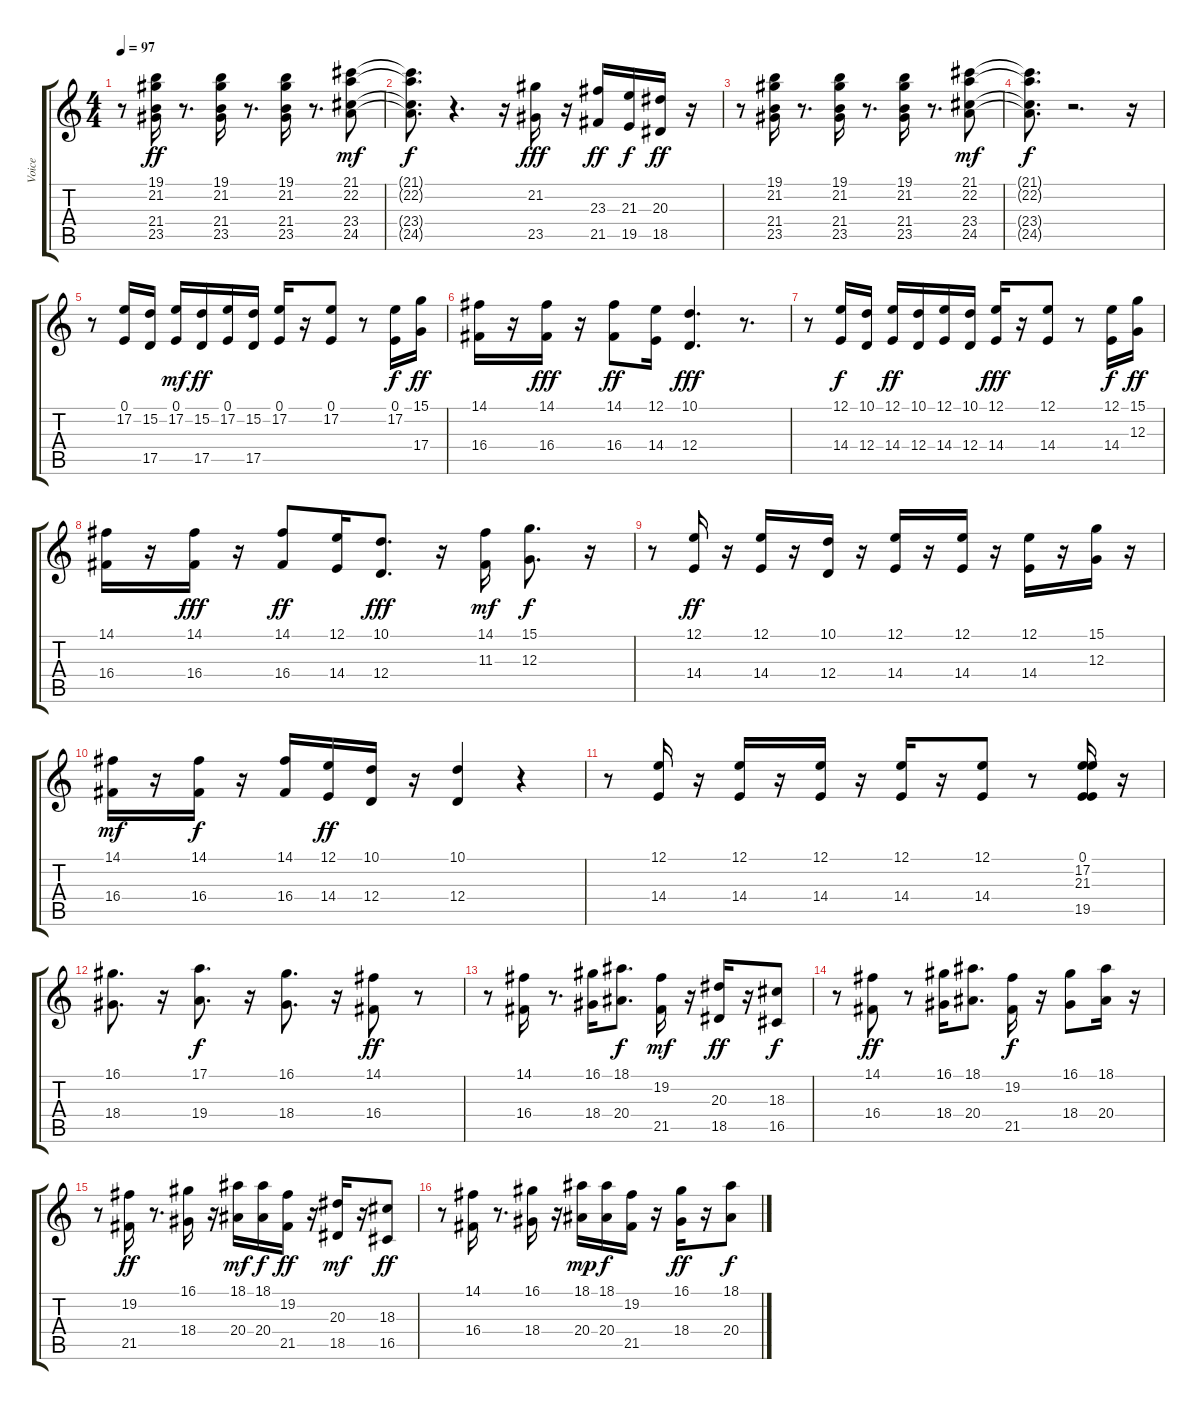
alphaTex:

\track ("Voice" "Voice") {instrument vibraphone}
\staff {score tabs}
\tuning (E4 B3 G3 D3 A2 E2) {hide}
\ts (4 4)
\tempo 97
\clef g2
\ks c
r.8{dy fff} (19.1 21.2 21.4 23.5).16{dy ff} r.8{d} (19.1 21.2 21.4 23.5).16 r.8{d} (19.1 21.2 21.4 23.5).16 r.8{d} (21.1 22.2 23.4 24.5).8{dy mf} |
(21.1{t} 22.2{t} 23.4{t} 24.5{t}).8{d dy f} r.4{d} r.16 (21.2 23.5).16{dy fff} r.16 (23.3 21.5).16{dy ff} (21.3 19.5).16{dy f} (20.3 18.5).16{dy ff} r.16 |
r.8 (19.1 21.2 21.4 23.5).16 r.8{d} (19.1 21.2 21.4 23.5).16 r.8{d} (19.1 21.2 21.4 23.5).16 r.8{d} (21.1 22.2 23.4 24.5).8{dy mf} |
(21.1{t} 22.2{t} 23.4{t} 24.5{t}).8{d dy f} r.2{d} r.16 |
r.8 (0.1 17.2).16 (15.2 17.5).16 (0.1 17.2).16{dy mf} (15.2 17.5).16{dy ff} (0.1 17.2).16 (15.2 17.5).16 (0.1 17.2).16 r.16 (0.1 17.2).8 r.8 (0.1 17.2).16{dy f} (15.1 17.4).16{dy ff} |
(14.1 16.4).16 r.16 (14.1 16.4).16{dy fff} r.16 (14.1 16.4).8{dy ff} (12.1 14.4).16 (10.1 12.4).4{d dy fff} r.8{d} |
r.8 (12.1 14.4).16{dy f} (10.1 12.4).16 (12.1 14.4).16{dy ff} (10.1 12.4).16 (12.1 14.4).16 (10.1 12.4).16 (12.1 14.4).16{dy fff} r.16 (12.1 14.4).8 r.8 (12.1 14.4).16{dy f} (15.1 12.3).16{dy ff} |
(14.1 16.4).16 r.16 (14.1 16.4).16{dy fff} r.16 (14.1 16.4).8{dy ff} (12.1 14.4).16 (10.1 12.4).8{d dy fff} r.16 (14.1 11.3).16{dy mf} (15.1 12.3).8{d dy f} r.16 |
r.8 (12.1 14.4).16{dy ff} r.16 (12.1 14.4).16 r.16 (10.1 12.4).16 r.16 (12.1 14.4).16 r.16 (12.1 14.4).16 r.16 (12.1 14.4).16 r.16 (15.1 12.3).16 r.16 |
(14.1 16.4).16{dy mf} r.16 (14.1 16.4).16{dy f} r.16 (14.1 16.4).16 (12.1 14.4).16{dy ff} (10.1 12.4).16 r.16 (10.1 12.4).4 r.4 |
r.8 (12.1 14.4).16 r.16 (12.1 14.4).16 r.16 (12.1 14.4).16 r.16 (12.1 14.4).16 r.16 (12.1 14.4).8 r.8 (0.1 17.2 21.3 19.5).16 r.16 |
(16.1 18.4).8{d} r.16 (17.1 19.4).8{d dy f} r.16 (16.1 18.4).8{d} r.16 (14.1 16.4).8{dy ff} r.8 |
r.8 (14.1 16.4).16 r.8{d} (16.1 18.4).16 (18.1 20.4).8{d dy f} (19.2 21.5).16{dy mf} r.16 (20.3 18.5).16{dy ff} r.16 (18.3 16.5).8{dy f} |
r.8 (14.1 16.4).8{dy ff} r.8 (16.1 18.4).16 (18.1 20.4).8{d} (19.2 21.5).16{dy f} r.16 (16.1 18.4).8 (18.1 20.4).16 r.16 |
r.8 (19.2 21.5).16{dy ff} r.8{d} (16.1 18.4).16 r.16 (18.1 20.4).16{dy mf} (18.1 20.4).16{dy f} (19.2 21.5).16{dy ff} r.16 (20.3 18.5).16{dy mf} r.16 (18.3 16.5).8{dy ff} |
r.8 (14.1 16.4).16 r.8{d} (16.1 18.4).16 r.16 (18.1 20.4).16{dy mp} (18.1 20.4).16{dy f} (19.2 21.5).16 r.16 (16.1 18.4).16{dy ff} r.16 (18.1 20.4).8{dy f}
